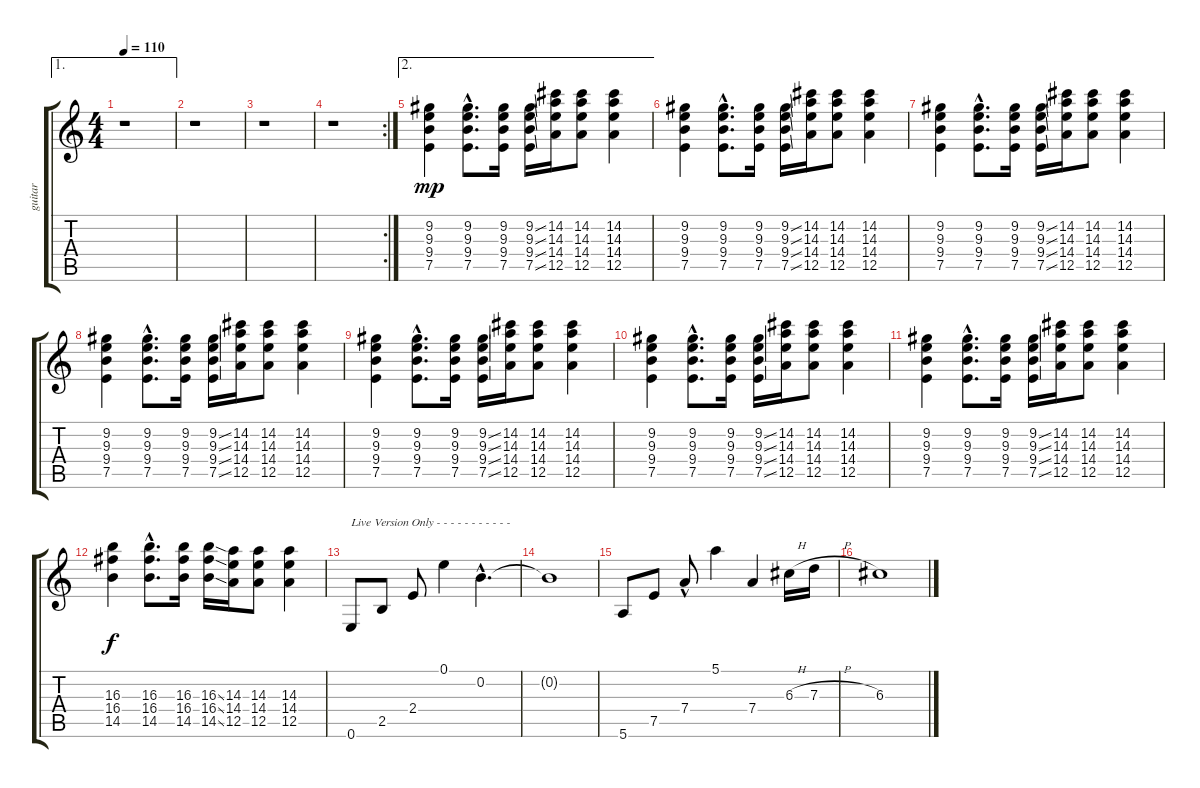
\track ("guitar" "guitar") {instrument overdrivenguitar}
\staff {score tabs}
\tuning (E4 B3 G3 D3 A2 E2) {hide}
\ae 1
\ts (4 4)
\tempo 110
\clef g2
\ks c
r.1{dy f} |
r.1 |
r.1 |
\rc 2
r.1 |
\ae 2
(9.2 9.3 9.4 7.5).4{dy mp} (9.2{hac} 9.3{hac} 9.4{hac} 7.5{hac}).8{d} (9.2 9.3 9.4 7.5).16 (9.2{ss} 9.3{ss} 9.4{ss} 7.5{ss}).16 (14.2 14.3 14.4 12.5).16 (14.2 14.3 14.4 12.5).8 (14.2 14.3 14.4 12.5).4 |
(9.2 9.3 9.4 7.5).4 (9.2{hac} 9.3{hac} 9.4{hac} 7.5{hac}).8{d} (9.2 9.3 9.4 7.5).16 (9.2{ss} 9.3{ss} 9.4{ss} 7.5{ss}).16 (14.2 14.3 14.4 12.5).16 (14.2 14.3 14.4 12.5).8 (14.2 14.3 14.4 12.5).4 |
(9.2 9.3 9.4 7.5).4 (9.2{hac} 9.3{hac} 9.4{hac} 7.5{hac}).8{d} (9.2 9.3 9.4 7.5).16 (9.2{ss} 9.3{ss} 9.4{ss} 7.5{ss}).16 (14.2 14.3 14.4 12.5).16 (14.2 14.3 14.4 12.5).8 (14.2 14.3 14.4 12.5).4 |
(9.2 9.3 9.4 7.5).4 (9.2{hac} 9.3{hac} 9.4{hac} 7.5{hac}).8{d} (9.2 9.3 9.4 7.5).16 (9.2{ss} 9.3{ss} 9.4{ss} 7.5{ss}).16 (14.2 14.3 14.4 12.5).16 (14.2 14.3 14.4 12.5).8 (14.2 14.3 14.4 12.5).4 |
(9.2 9.3 9.4 7.5).4 (9.2{hac} 9.3{hac} 9.4{hac} 7.5{hac}).8{d} (9.2 9.3 9.4 7.5).16 (9.2{ss} 9.3{ss} 9.4{ss} 7.5{ss}).16 (14.2 14.3 14.4 12.5).16 (14.2 14.3 14.4 12.5).8 (14.2 14.3 14.4 12.5).4 |
(9.2 9.3 9.4 7.5).4 (9.2{hac} 9.3{hac} 9.4{hac} 7.5{hac}).8{d} (9.2 9.3 9.4 7.5).16 (9.2{ss} 9.3{ss} 9.4{ss} 7.5{ss}).16 (14.2 14.3 14.4 12.5).16 (14.2 14.3 14.4 12.5).8 (14.2 14.3 14.4 12.5).4 |
(9.2 9.3 9.4 7.5).4 (9.2{hac} 9.3{hac} 9.4{hac} 7.5{hac}).8{d} (9.2 9.3 9.4 7.5).16 (9.2{ss} 9.3{ss} 9.4{ss} 7.5{ss}).16 (14.2 14.3 14.4 12.5).16 (14.2 14.3 14.4 12.5).8 (14.2 14.3 14.4 12.5).4 |
(16.3 16.4 14.5).4{dy f} (16.3{hac} 16.4{hac} 14.5{hac}).8{d} (16.3 16.4 14.5).16 (16.3{ss} 16.4{ss} 14.5{ss}).16 (14.3 14.4 12.5).16 (14.3 14.4 12.5).8 (14.3 14.4 12.5).4 |
0.6.8{txt "Live Version Only - - - - - - - - - - -" instrument electricguitarjazz} 2.5.8 2.4.8 0.1.4 0.2{hac}.4{d} |
0.2{t}.1 |
5.6.8 7.5.8 7.4{hac}.8 5.1.4 7.4.4 6.3{h}.16 7.3{h}.16 |
6.3.1
